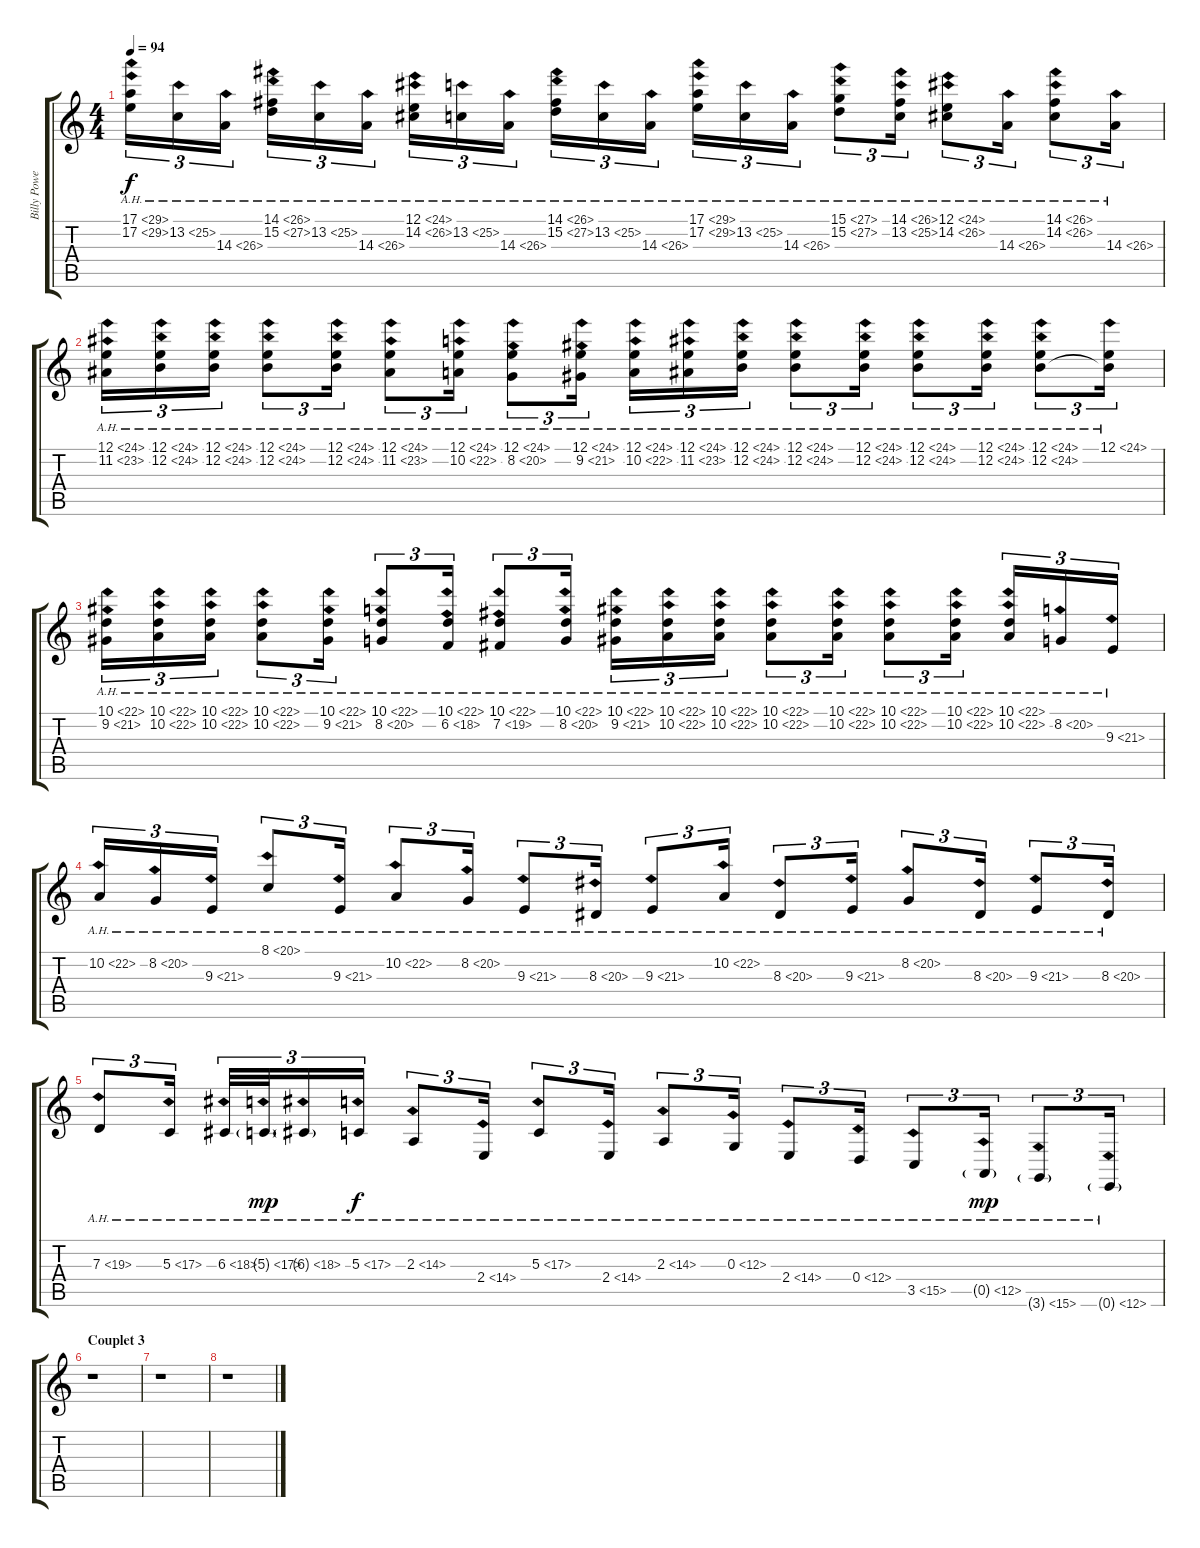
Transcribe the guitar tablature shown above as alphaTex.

\track ("Billy Powell (piano)" "Billy Powe") {instrument brightacousticpiano}
\staff {score tabs}
\tuning (E4 B3 G3 D3 A2 E2) {hide}
\ts (4 4)
\tempo 94
\clef g2
\ks c
(17.1{ah 12} 17.2{ah 12}).16{tu (3 2) dy f} 13.2{ah 12}.16{tu (3 2)} 14.3{ah 12}.16{tu (3 2)} (14.1{ah 12} 15.2{ah 12}).16{tu (3 2)} 13.2{ah 12}.16{tu (3 2)} 14.3{ah 12}.16{tu (3 2)} (12.1{ah 12} 14.2{ah 12}).16{tu (3 2)} 13.2{ah 12}.16{tu (3 2)} 14.3{ah 12}.16{tu (3 2)} (14.1{ah 12} 15.2{ah 12}).16{tu (3 2)} 13.2{ah 12}.16{tu (3 2)} 14.3{ah 12}.16{tu (3 2)} (17.1{ah 12} 17.2{ah 12}).16{tu (3 2)} 13.2{ah 12}.16{tu (3 2)} 14.3{ah 12}.16{tu (3 2)} (15.1{ah 12} 15.2{ah 12}).8{tu (3 2)} (14.1{ah 12} 13.2{ah 12}).16{tu (3 2)} (12.1{ah 12} 14.2{ah 12}).8{tu (3 2)} 14.3{ah 12}.16{tu (3 2)} (14.1{ah 12} 14.2{ah 12}).8{tu (3 2)} 14.3{ah 12}.16{tu (3 2)} |
(12.1{ah 12} 11.2{ah 12}).16{tu (3 2)} (12.1{ah 12} 12.2{ah 12}).16{tu (3 2)} (12.1{ah 12} 12.2{ah 12}).16{tu (3 2)} (12.1{ah 12} 12.2{ah 12}).8{tu (3 2)} (12.1{ah 12} 12.2{ah 12}).16{tu (3 2)} (12.1{ah 12} 11.2{ah 12}).8{tu (3 2)} (12.1{ah 12} 10.2{ah 12}).16{tu (3 2)} (12.1{ah 12} 8.2{ah 12}).8{tu (3 2)} (12.1{ah 12} 9.2{ah 12}).16{tu (3 2)} (12.1{ah 12} 10.2{ah 12}).16{tu (3 2)} (12.1{ah 12} 11.2{ah 12}).16{tu (3 2)} (12.1{ah 12} 12.2{ah 12}).16{tu (3 2)} (12.1{ah 12} 12.2{ah 12}).8{tu (3 2)} (12.1{ah 12} 12.2{ah 12}).16{tu (3 2)} (12.1{ah 12} 12.2{ah 12}).8{tu (3 2)} (12.1{ah 12} 12.2{ah 12}).16{tu (3 2)} (12.1{ah 12} 12.2{ah 12}).8{tu (3 2)} (12.1{ah 12} 12.2{t}).16{tu (3 2)} |
(10.1{ah 12} 9.2{ah 12}).16{tu (3 2)} (10.1{ah 12} 10.2{ah 12}).16{tu (3 2)} (10.1{ah 12} 10.2{ah 12}).16{tu (3 2)} (10.1{ah 12} 10.2{ah 12}).8{tu (3 2)} (10.1{ah 12} 9.2{ah 12}).16{tu (3 2)} (10.1{ah 12} 8.2{ah 12}).8{tu (3 2)} (10.1{ah 12} 6.2{ah 12}).16{tu (3 2)} (10.1{ah 12} 7.2{ah 12}).8{tu (3 2)} (10.1{ah 12} 8.2{ah 12}).16{tu (3 2)} (10.1{ah 12} 9.2{ah 12}).16{tu (3 2)} (10.1{ah 12} 10.2{ah 12}).16{tu (3 2)} (10.1{ah 12} 10.2{ah 12}).16{tu (3 2)} (10.1{ah 12} 10.2{ah 12}).8{tu (3 2)} (10.1{ah 12} 10.2{ah 12}).16{tu (3 2)} (10.1{ah 12} 10.2{ah 12}).8{tu (3 2)} (10.1{ah 12} 10.2{ah 12}).16{tu (3 2)} (10.1{ah 12} 10.2{ah 12}).16{tu (3 2)} 8.2{ah 12}.16{tu (3 2)} 9.3{ah 12}.16{tu (3 2)} |
10.2{ah 12}.16{tu (3 2)} 8.2{ah 12}.16{tu (3 2)} 9.3{ah 12}.16{tu (3 2)} 8.1{ah 12}.8{tu (3 2)} 9.3{ah 12}.16{tu (3 2)} 10.2{ah 12}.8{tu (3 2)} 8.2{ah 12}.16{tu (3 2)} 9.3{ah 12}.8{tu (3 2)} 8.3{ah 12}.16{tu (3 2)} 9.3{ah 12}.8{tu (3 2)} 10.2{ah 12}.16{tu (3 2)} 8.3{ah 12}.8{tu (3 2)} 9.3{ah 12}.16{tu (3 2)} 8.2{ah 12}.8{tu (3 2)} 8.3{ah 12}.16{tu (3 2)} 9.3{ah 12}.8{tu (3 2)} 8.3{ah 12}.16{tu (3 2)} |
7.3{ah 12}.8{tu (3 2)} 5.3{ah 12}.16{tu (3 2)} 6.3{ah 12}.32{tu (3 2)} 5.3{ah 12 g}.32{tu (3 2) dy mp} 6.3{ah 12 g}.16{tu (3 2)} 5.3{ah 12}.16{tu (3 2) dy f} 2.3{ah 12}.8{tu (3 2)} 2.4{ah 12}.16{tu (3 2)} 5.3{ah 12}.8{tu (3 2)} 2.4{ah 12}.16{tu (3 2)} 2.3{ah 12}.8{tu (3 2)} 0.3{ah 12}.16{tu (3 2)} 2.4{ah 12}.8{tu (3 2)} 0.4{ah 12}.16{tu (3 2)} 3.5{ah 12}.8{tu (3 2)} 0.5{ah 12 g}.16{tu (3 2) dy mp} 3.6{ah 12 g}.8{tu (3 2)} 0.6{ah 12 g}.16{tu (3 2)} |
\section ("" "Couplet 3")
r.1 |
r.1 |
r.1
